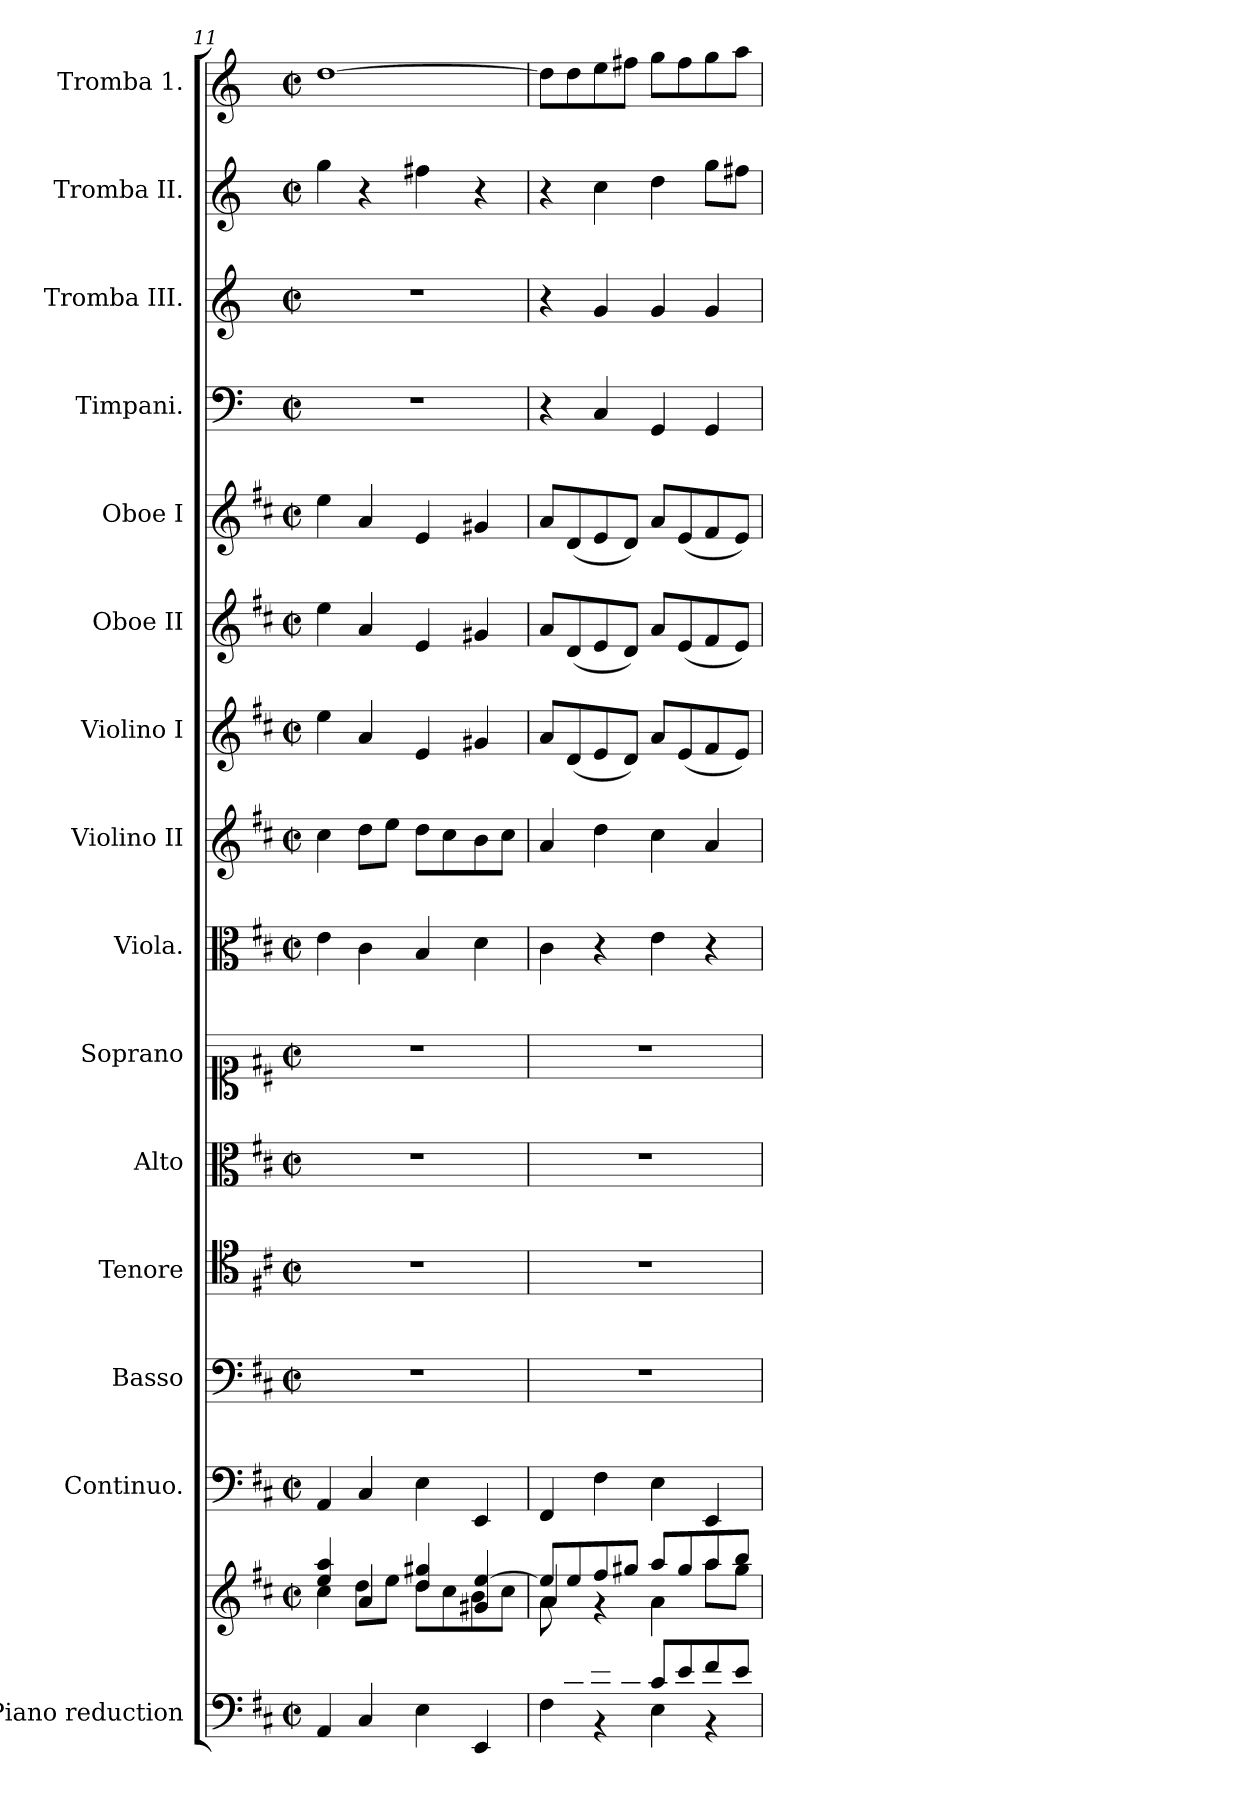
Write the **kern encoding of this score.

**kern	**kern	**kern	**kern	**kern	**kern	**kern	**kern	**kern	**kern	**kern	**kern	**kern	**kern	**kern	**kern
*part15	*part15	*part14	*part13	*part12	*part11	*part10	*part9	*part8	*part7	*part6	*part5	*part4	*part3	*part2	*part1
*staff16	*staff15	*staff14	*staff13	*staff12	*staff11	*staff10	*staff9	*staff8	*staff7	*staff6	*staff5	*staff4	*staff3	*staff2	*staff1
*I"Piano reduction	*	*I"Continuo.	*I"Basso	*I"Tenore	*I"Alto	*I"Soprano	*I"Viola.	*I"Violino II	*I"Violino I	*I"Oboe II	*I"Oboe I	*I"Timpani.	*I"Tromba III.	*I"Tromba II.	*I"Tromba 1.
*I'Pno	*	*	*	*	*	*	*I'Vla	*	*I'Vln	*I'Ob	*I'Ob	*I'Timp	*	*	*
*clefF4	*clefG2	*clefF4	*clefF4	*clefC4	*clefC3	*clefC1	*clefC3	*clefG2	*clefG2	*clefG2	*clefG2	*clefF4	*clefG2	*clefG2	*clefG2
*	*	*	*	*	*	*	*	*	*	*	*	*ITrd-1c-2	*ITrd-1c-2	*ITrd-1c-2	*ITrd-1c-2
*k[f#c#]	*k[f#c#]	*k[f#c#]	*k[f#c#]	*k[f#c#]	*k[f#c#]	*k[f#c#]	*k[f#c#]	*k[f#c#]	*k[f#c#]	*k[f#c#]	*k[f#c#]	*k[f#c#]	*k[f#c#]	*k[f#c#]	*k[f#c#]
*M2/2	*M2/2	*M2/2	*M2/2	*M2/2	*M2/2	*M2/2	*M2/2	*M2/2	*M2/2	*M2/2	*M2/2	*M2/2	*M2/2	*M2/2	*M2/2
*met(c|)	*met(c|)	*met(c|)	*met(c|)	*met(c|)	*met(c|)	*met(c|)	*met(c|)	*met(c|)	*met(c|)	*met(c|)	*met(c|)	*met(c|)	*met(c|)	*met(c|)	*met(c|)
=11	=11	=11	=11	=11	=11	=11	=11	=11	=11	=11	=11	=11	=11	=11	=11
*	*^	*	*	*	*	*	*	*	*	*	*	*	*	*	*
4AA/	4ee/ 4aa/	4cc#\	4AA/	1r	1r	1r	1r	4e\	4cc#\	4ee\	4ee\	4ee\	1r	1r	4aa\	[1ee
4C#/	4a/	8dd\L	4C#/	.	.	.	.	4c#\	8dd\L	4a/	4a/	4a/	.	.	4r	.
.	.	8ee\J	.	.	.	.	.	.	8ee\J	.	.	.	.	.	.	.
4E\	4dd/ 4gg#X/	8dd\L	4E\	.	.	.	.	4B/	8dd\L	4e/	4e/	4e/	.	.	4gg#X\	.
.	.	8cc#\	.	.	.	.	.	.	8cc#\	.	.	.	.	.	.	.
4EE/	4g#X/ [4ee/	8b\	4EE/	.	.	.	.	4d\	8b\	4g#X/	4g#X/	4g#X/	.	.	4r	.
.	.	8cc#\J	.	.	.	.	.	.	8cc#\J	.	.	.	.	.	.	.
!!LO:PB:g=z
=12	=12	=12	=12	=12	=12	=12	=12	=12	=12	=12	=12	=12	=12	=12	=12	=12
*^	*	*^	*	*	*	*	*	*	*	*	*	*	*	*	*	*
8ryy	4F#\	8ee/L]	4a/	8a\L	4FF#/	1r	1r	1r	1r	4c#\	4a/	8a/L	8a/L	8a/L	4r	4r	4r	8ee\L]
8d/	.	8ee/	.	2..ryy	.	.	.	.	.	.	.	(8d/	(8d/	(8d/	.	.	.	8ee\
8e/	4r	8ff#/	4r	.	4F#\	.	.	.	.	4r	4dd\	8e/	8e/	8e/	4D/	4a/	4dd\	8ff#\
8d/J	.	8gg#X/J	.	.	.	.	.	.	.	.	.	8d/J)	8d/J)	8d/J)	.	.	.	8gg#X\J
8c#/L	4E\	8aa/L	4a\	.	4E\	.	.	.	.	4e\	4cc#\	8a/L	8a/L	8a/L	4AA/	4a/	4ee\	8aa\L
8e/	.	8gg#/	.	.	.	.	.	.	.	.	.	(8e/	(8e/	(8e/	.	.	.	8gg#\
8f#/	4r	8aa/	8aa\L	.	4EE/	.	.	.	.	4r	4a/	8f#/	8f#/	8f#/	4AA/	4a/	8aa\L	8aa\
8e/J	.	8bb/J	8gg#\J	.	.	.	.	.	.	.	.	8e/J)	8e/J)	8e/J)	.	.	8gg#X\J	8bb\J
*v	*v	*	*	*	*	*	*	*	*	*	*	*	*	*	*	*	*	*
*	*v	*v	*v	*	*	*	*	*	*	*	*	*	*	*	*	*	*
=	=	=	=	=	=	=	=	=	=	=	=	=	=	=	=
*-	*-	*-	*-	*-	*-	*-	*-	*-	*-	*-	*-	*-	*-	*-	*-
